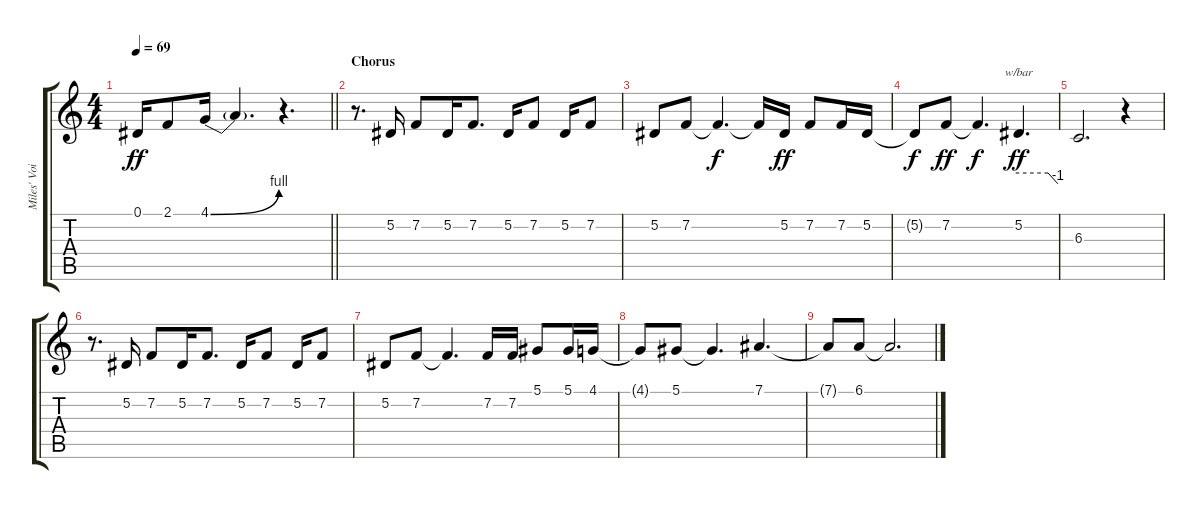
\track ("Miles' Voice" "Miles' Voi") {instrument altosax}
\staff {score tabs}
\tuning (Eb4 Bb3 Gb3 Db3 Ab2 Db2) {hide}
\ts (4 4)
\tempo 69
\clef g2
\barLineRight lightlight
\ks c
0.1.16{dy ff} 2.1.8 4.1{be (bend 0 0 60 4)}.16 4.1{t}.4{d} r.4{d} |
\section ("" "Chorus")
r.8{d} 5.2.16 7.2.8 5.2.16 7.2.8{d} 5.2.16 7.2.8 5.2.16 7.2.8 |
5.2.8 7.2.8 7.2{t}.4{d dy f} 7.2{t}.16 5.2.16{dy ff} 7.2.8 7.2.16 5.2.16 |
5.2{t}.8{dy f} 7.2.8{dy ff} 7.2{t}.4{d dy f} 5.2.4{d tbe (custom default 0 0 45 0 60 -4) dy ff} |
6.3.2{d} r.4 |
r.8{d} 5.2.16 7.2.8 5.2.16 7.2.8{d} 5.2.16 7.2.8 5.2.16 7.2.8 |
5.2.8 7.2.8 7.2{t}.4{d} 7.2.16 7.2.16 5.1.8 5.1.16 4.1.16 |
4.1{t}.8 5.1.8 5.1{t}.4{d} 7.1.4{d} |
7.1{t}.8 6.1.8 6.1{t}.2{d volume 0}
